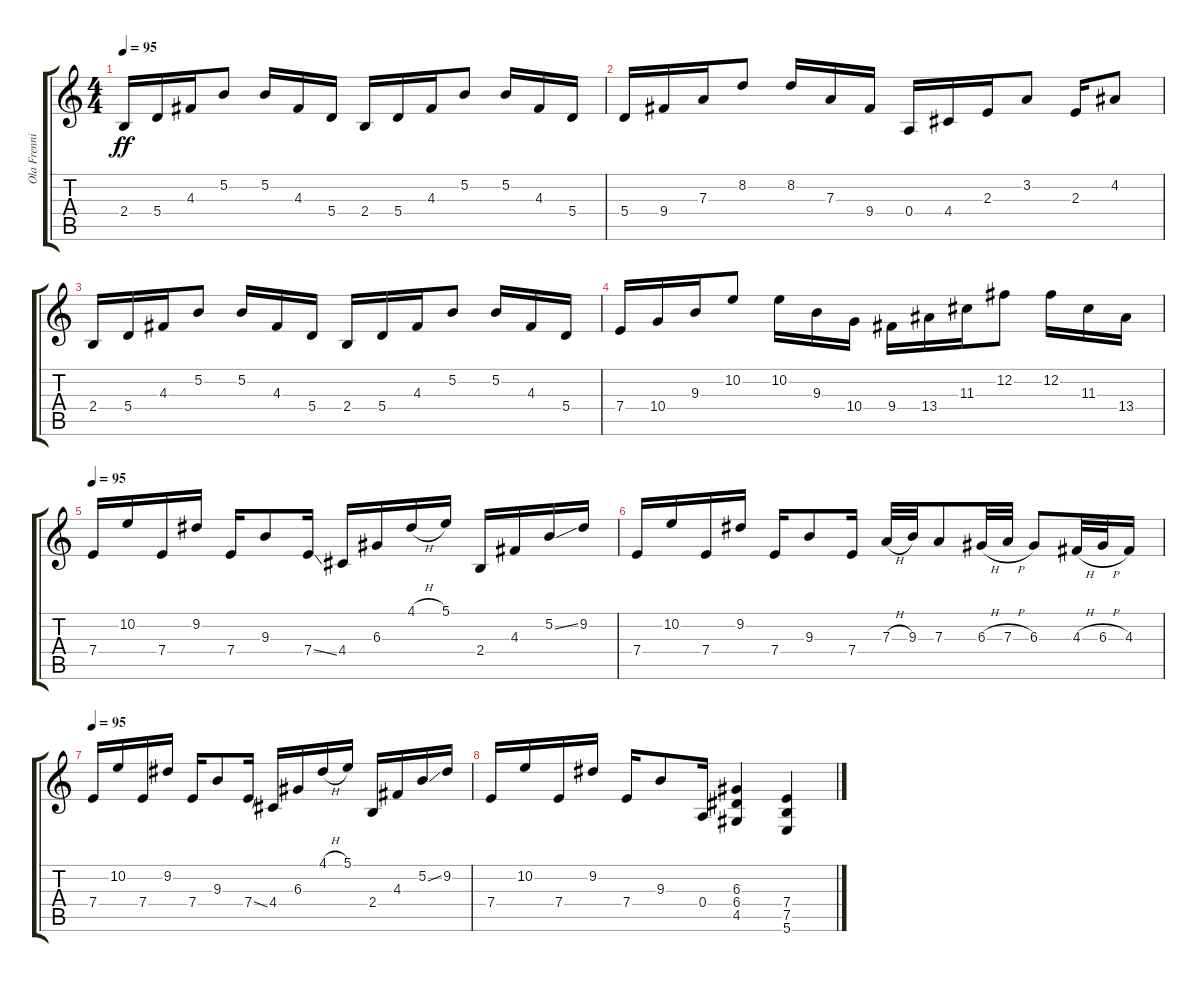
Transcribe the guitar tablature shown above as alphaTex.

\track ("Ola Frenning" "Ola Frenni") {instrument distortionguitar}
\staff {score tabs}
\tuning (B3 Gb3 D3 A2 E2 B1) {hide}
\ts (4 4)
\tempo 95
\clef g2
\ks c
2.4.16{dy ff} 5.4.16 4.3.16 5.2.8 5.2.16 4.3.16 5.4.16 2.4.16 5.4.16 4.3.16 5.2.8 5.2.16 4.3.16 5.4.16 |
5.4.16 9.4.16 7.3.16 8.2.8 8.2.16 7.3.16 9.4.16 0.4.16 4.4.16 2.3.16 3.2.8 2.3.16 4.2.8 |
2.4.16 5.4.16 4.3.16 5.2.8 5.2.16 4.3.16 5.4.16 2.4.16 5.4.16 4.3.16 5.2.8 5.2.16 4.3.16 5.4.16 |
7.4.16 10.4.16 9.3.16 10.2.8 10.2.16 9.3.16 10.4.16 9.4.16 13.4.16 11.3.16 12.2.8 12.2.16 11.3.16 13.4.16 |
\tempo 95
7.4.16 10.2.16 7.4.16 9.2.16 7.4.16 9.3.8 7.4{ss}.16 4.4.16 6.3.16 4.1{h}.16 5.1.16 2.4.16 4.3.16 5.2{ss}.16 9.2.16 |
7.4.16 10.2.16 7.4.16 9.2.16 7.4.16 9.3.8 7.4.16 7.3{h}.32 9.3.32 7.3.8 6.3{h}.32 7.3{h}.32 6.3.8 4.3{h}.32 6.3{h}.32 4.3.16 |
\tempo 95
7.4.16 10.2.16 7.4.16 9.2.16 7.4.16 9.3.8 7.4{ss}.16 4.4.16 6.3.16 4.1{h}.16 5.1.16 2.4.16 4.3.16 5.2{ss}.16 9.2.16 |
7.4.16 10.2.16 7.4.16 9.2.16 7.4.16 9.3.8 0.4.16 (6.3 6.4 4.5).4 (7.4 7.5 5.6).4
